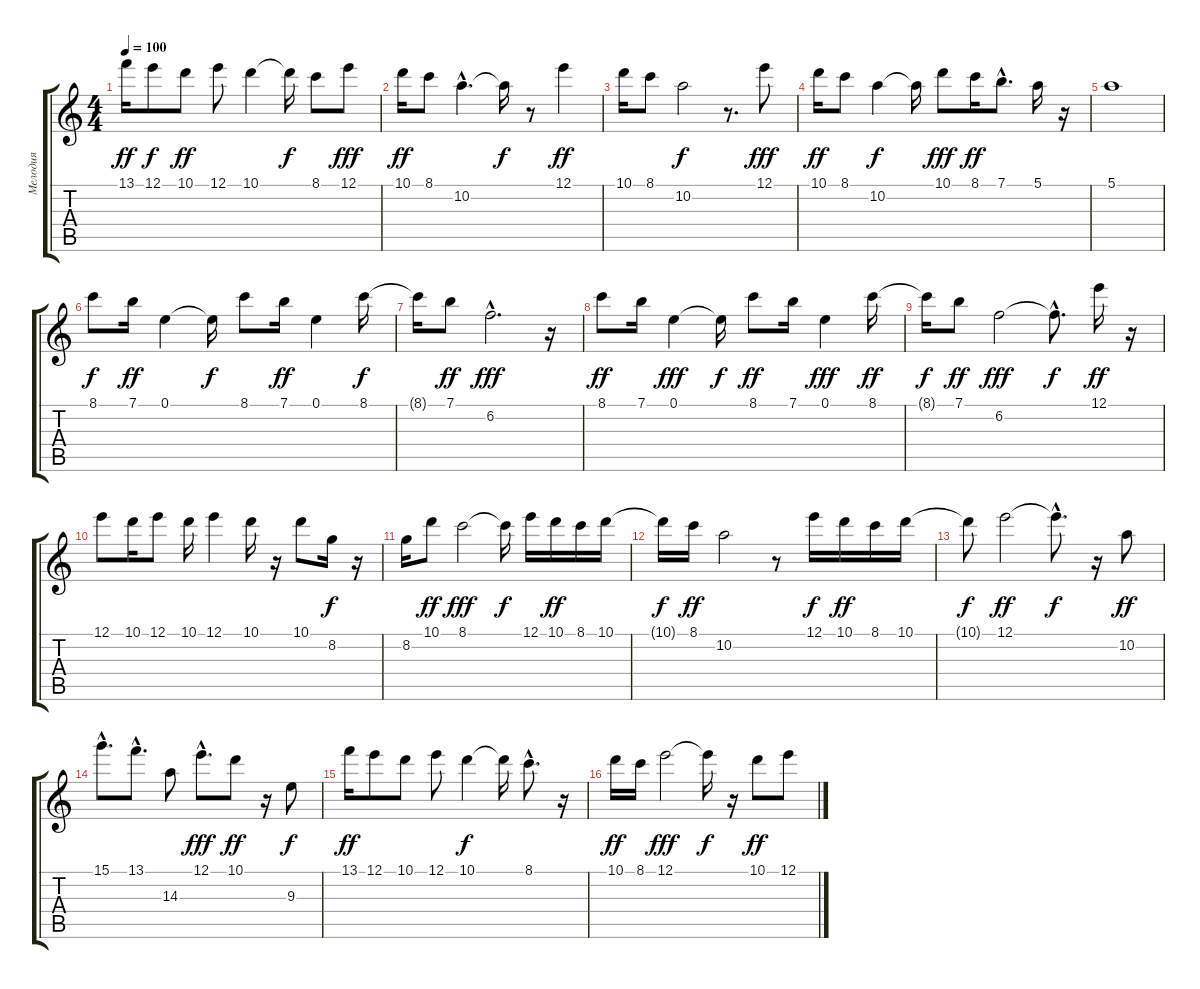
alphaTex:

\track ("Мелодия" "Мелодия") {instrument acousticguitarnylon}
\staff {score tabs}
\tuning (E4 B3 G3 D3 A2 E2) {hide}
\ts (4 4)
\tempo 100
\clef g2
\ks c
13.1.16{dy ff} 12.1.8{dy f} 10.1.8{dy ff} 12.1.8 10.1.4 10.1{t}.16{dy f} 8.1.8 12.1.8{dy fff} |
10.1.16{dy ff} 8.1.8 10.2{hac}.4{d} 10.2{t}.16{dy f} r.8 12.1.4{dy ff} |
10.1.16 8.1.8 10.2.2{dy f} r.8{d} 12.1.8{dy fff} |
10.1.16{dy ff} 8.1.8 10.2.4{dy f} 10.2{t}.16 10.1.8{dy fff} 8.1.16{dy ff} 7.1{hac}.8{d} 5.1.16 r.16 |
5.1.1 |
8.1.8{dy f} 7.1.16{dy ff} 0.1.4 0.1{t}.16{dy f} 8.1.8 7.1.16{dy ff} 0.1.4 8.1.16{dy f} |
8.1{t}.16 7.1.8{dy ff} 6.2{hac}.2{d dy fff} r.16 |
8.1.8{dy ff} 7.1.16 0.1.4{dy fff} 0.1{t}.16{dy f} 8.1.8{dy ff} 7.1.16 0.1.4{dy fff} 8.1.16{dy ff} |
8.1{t}.16{dy f} 7.1.8{dy ff} 6.2.2{dy fff} 6.2{hac t}.8{d dy f} 12.1.16{dy ff} r.16 |
12.1.8 10.1.16 12.1.8 10.1.16 12.1.4 10.1.16 r.16 10.1.8 8.2.16{dy f} r.16 |
8.2.16 10.1.8{dy ff} 8.1.2{dy fff} 8.1{t}.16{dy f} 12.1.16 10.1.16{dy ff} 8.1.16 10.1.16 |
10.1{t}.16{dy f} 8.1.16{dy ff} 10.2.2 r.8 12.1.16{dy f} 10.1.16{dy ff} 8.1.16 10.1.16 |
10.1{t}.8{dy f} 12.1.2{dy ff} 12.1{hac t}.8{d dy f} r.16 10.2.8{dy ff} |
15.1{hac}.8{d} 13.1{hac}.8{d} 14.3.8 12.1{hac}.8{d dy fff} 10.1.8{dy ff} r.16 9.3.8{dy f} |
13.1.16{dy ff} 12.1.8 10.1.8 12.1.8 10.1.4{dy f} 10.1{t}.16 8.1{hac}.8{d} r.16 |
10.1.16{dy ff} 8.1.16 12.1.2{dy fff} 12.1{t}.16{dy f} r.16 10.1.8{dy ff} 12.1.8
